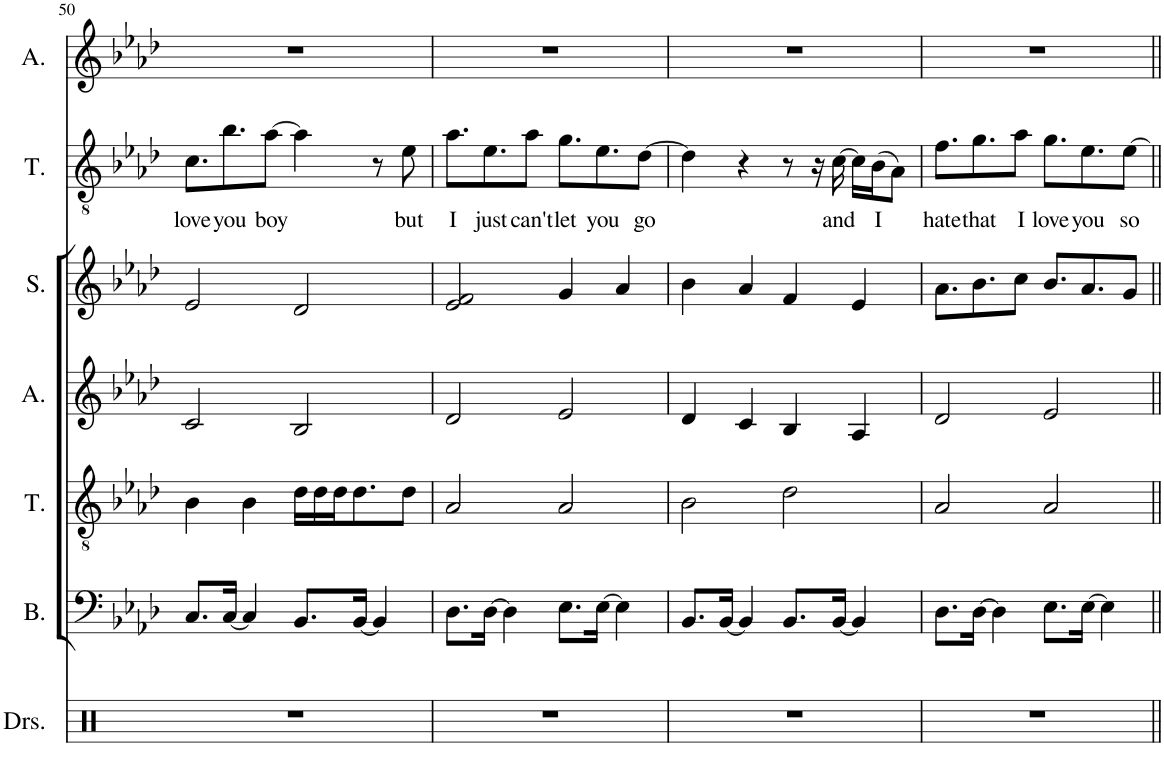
**kern	**kern	**kern	**kern	**kern	**kern	**text	**kern
*part7	*part6	*part5	*part4	*part3	*part2	*part2	*part1
*staff7	*staff6	*staff5	*staff4	*staff3	*staff2	*staff2	*staff1
*I"Drumset	*I"Bass	*I"Tenor	*I"Alto	*I"Soprano	*I"Tenor	*	*I"Alto
*I'Drs.	*I'B.	*I'T.	*I'A.	*I'S.	*I'T.	*	*I'A.
!!LO:PB:g=z
*clefX	*clefF4	*clefGv2	*clefG2	*clefG2	*clefGv2	*	*clefG2
*k[]	*k[b-e-a-d-]	*k[b-e-a-d-]	*k[b-e-a-d-]	*k[b-e-a-d-]	*k[b-e-a-d-]	*	*k[b-e-a-d-]
*M4/4	*M4/4	*M4/4	*M4/4	*M4/4	*M4/4	*	*M4/4
=50	=50	=50	=50	=50	=50	=50	=50
!	!	!	!	!	!	!LO:LY:b	!
1r	8.C/L	4B-\	2c/	2e-/	8.c\L	love	1r
!	!	!	!	!	!	!LO:LY:b	!
.	[16C/Jk	.	.	.	8.b-\	you	.
.	4C/]	4B-\	.	.	.	.	.
!	!	!	!	!	!	!LO:LY:b	!
.	.	.	.	.	[8a-\J	boy	.
.	8.BB-/L	16d-\LL	2B-/	2d-/	4a-\]	.	.
.	.	16d-\	.	.	.	.	.
.	.	16d-\J	.	.	.	.	.
.	[16BB-/Jk	8.d-\	.	.	.	.	.
.	4BB-/]	.	.	.	8r	.	.
!	!	!	!	!	!	!LO:LY:b	!
.	.	8d-\J	.	.	8e-\	but	.
=51	=51	=51	=51	=51	=51	=51	=51
!	!	!	!	!	!	!LO:LY:b	!
1r	8.D-\L	2A-/	2d-/	2e-/ 2f/	8.a-\L	I	1r
!	!	!	!	!	!	!LO:LY:b	!
.	[16D-\Jk	.	.	.	8.e-\	just	.
.	4D-\]	.	.	.	.	.	.
!	!	!	!	!	!	!LO:LY:b	!
.	.	.	.	.	8a-\J	can't	.
!	!	!	!	!	!	!LO:LY:b	!
.	8.E-\L	2A-/	2e-/	4g/	8.g\L	let	.
!	!	!	!	!	!	!LO:LY:b	!
.	[16E-\Jk	.	.	.	8.e-\	you	.
.	4E-\]	.	.	4a-/	.	.	.
!	!	!	!	!	!	!LO:LY:b	!
.	.	.	.	.	[8d-\J	go	.
=52	=52	=52	=52	=52	=52	=52	=52
1r	8.BB-/L	2B-\	4d-/	4b-\	4d-\]	.	1r
.	[16BB-/Jk	.	.	.	.	.	.
.	4BB-/]	.	4c/	4a-/	4r	.	.
.	8.BB-/L	2d-\	4B-/	4f/	8r	.	.
.	.	.	.	.	16r	.	.
!	!	!	!	!	!	!LO:LY:b	!
.	[16BB-/Jk	.	.	.	[16c\	and	.
.	4BB-/]	.	4A-/	4e-/	16c\LL]	.	.
!	!	!	!	!	!	!LO:LY:b	!
.	.	.	.	.	(16B-\J	I	.
.	.	.	.	.	8A-\J)	.	.
=53	=53	=53	=53	=53	=53	=53	=53
!	!	!	!	!	!	!LO:LY:b	!
1r	8.D-\L	2A-/	2d-/	8.a-\L	8.f\L	hate	1r
!	!	!	!	!	!	!LO:LY:b	!
.	[16D-\Jk	.	.	8.b-\	8.g\	that	.
.	4D-\]	.	.	.	.	.	.
!	!	!	!	!	!	!LO:LY:b	!
.	.	.	.	8cc\J	8a-\J	I	.
!	!	!	!	!	!	!LO:LY:b	!
.	8.E-\L	2A-/	2e-/	8.b-/L	8.g\L	love	.
!	!	!	!	!	!	!LO:LY:b	!
.	[16E-\Jk	.	.	8.a-/	8.e-\	you	.
.	4E-\]	.	.	.	.	.	.
!	!	!	!	!	!	!LO:LY:b	!
.	.	.	.	8g/J	[8e-\J	so	.
=||	=||	=||	=||	=||	=||	=||	=||
*-	*-	*-	*-	*-	*-	*-	*-
